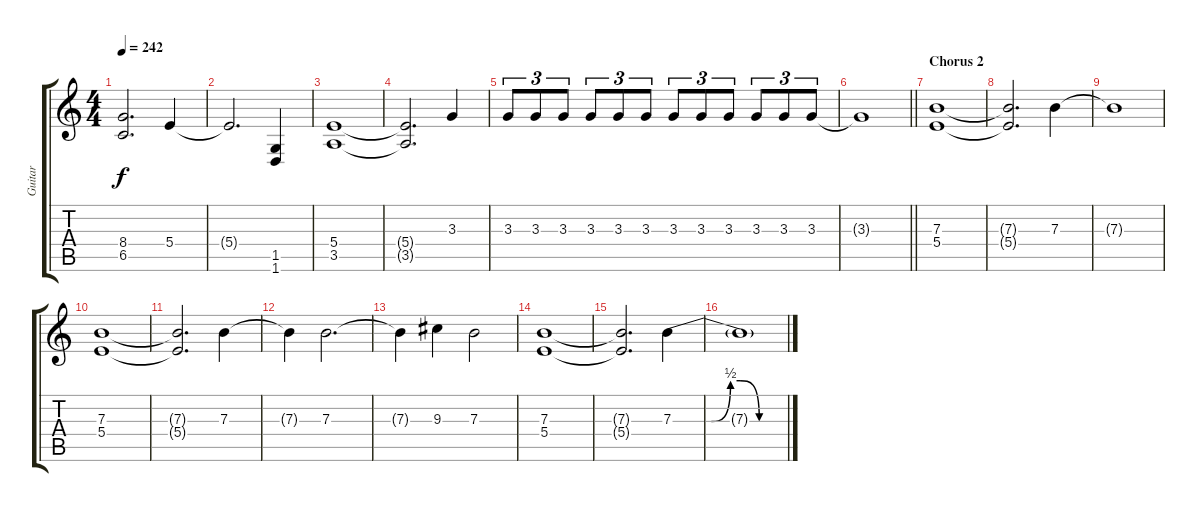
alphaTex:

\track ("Guitar" "Guitar") {instrument distortionguitar}
\staff {score tabs}
\tuning (Db4 Ab3 E3 B2 Gb2 Db2) {hide}
\ts (4 4)
\tempo 242
\clef g2
\ks c
(8.4{t} 6.5{t}).2{d dy f} 5.4.4 |
5.4{t}.2{d} (1.5 1.6).4 |
(5.4 3.5).1 |
(5.4{t} 3.5{t}).2{d} 3.3.4 |
3.3.8{tu (3 2)} 3.3.8{tu (3 2)} 3.3.8{tu (3 2)} 3.3.8{tu (3 2)} 3.3.8{tu (3 2)} 3.3.8{tu (3 2)} 3.3.8{tu (3 2)} 3.3.8{tu (3 2)} 3.3.8{tu (3 2)} 3.3.8{tu (3 2)} 3.3.8{tu (3 2)} 3.3.8{tu (3 2)} |
\barLineRight lightlight
3.3{t}.1 |
\section ("" "Chorus 2")
(7.3 5.4).1 |
(7.3{t} 5.4{t}).2{d} 7.3.4 |
7.3{t}.1 |
(7.3 5.4).1 |
(7.3{t} 5.4{t}).2{d} 7.3.4 |
7.3{t}.4 7.3.2{d} |
7.3{t}.4 9.3.4 7.3.2 |
(7.3 5.4).1 |
(7.3{t} 5.4{t}).2{d} 7.3{be (custom 0 0 15 0 20 0 30 2 35 2 45 0 60 0)}.4 |
7.3{t}.1
